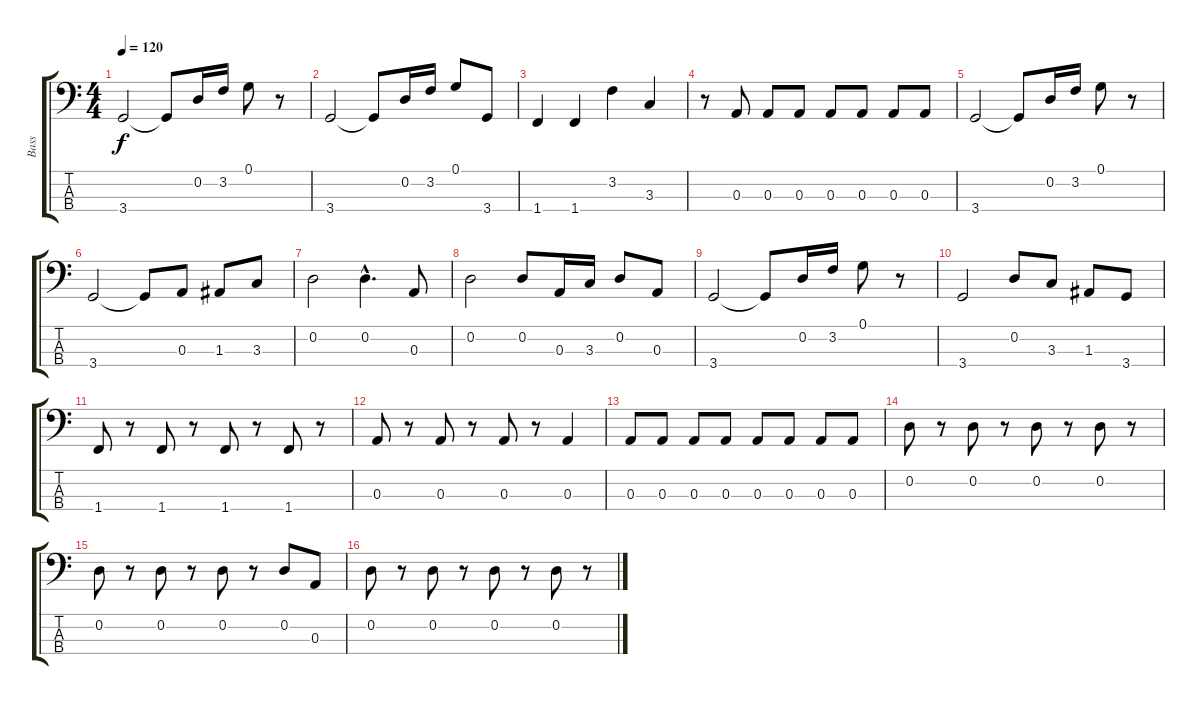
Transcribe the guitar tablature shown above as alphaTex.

\track ("Bass" "Bass") {instrument electricbassfinger}
\staff {score tabs}
\tuning (G2 D2 A1 E1) {hide}
\ts (4 4)
\tempo 120
\clef f4
\ks c
3.4.2{dy f} 3.4{t}.8 0.2.16 3.2.16 0.1.8 r.8 |
3.4.2 3.4{t}.8 0.2.16 3.2.16 0.1.8 3.4.8 |
1.4.4 1.4.4 3.2.4 3.3.4 |
r.8 0.3.8 0.3.8 0.3.8 0.3.8 0.3.8 0.3.8 0.3.8 |
3.4.2 3.4{t}.8 0.2.16 3.2.16 0.1.8 r.8 |
3.4.2 3.4{t}.8 0.3.8 1.3.8 3.3.8 |
0.2.2 0.2{hac}.4{d} 0.3.8 |
0.2.2 0.2.8 0.3.16 3.3.16 0.2.8 0.3.8 |
3.4.2 3.4{t}.8 0.2.16 3.2.16 0.1.8 r.8 |
3.4.2 0.2.8 3.3.8 1.3.8 3.4.8 |
1.4.8 r.8 1.4.8 r.8 1.4.8 r.8 1.4.8 r.8 |
0.3.8 r.8 0.3.8 r.8 0.3.8 r.8 0.3.4 |
0.3.8 0.3.8 0.3.8 0.3.8 0.3.8 0.3.8 0.3.8 0.3.8 |
0.2.8 r.8 0.2.8 r.8 0.2.8 r.8 0.2.8 r.8 |
0.2.8 r.8 0.2.8 r.8 0.2.8 r.8 0.2.8 0.3.8 |
0.2.8 r.8 0.2.8 r.8 0.2.8 r.8 0.2.8 r.8
